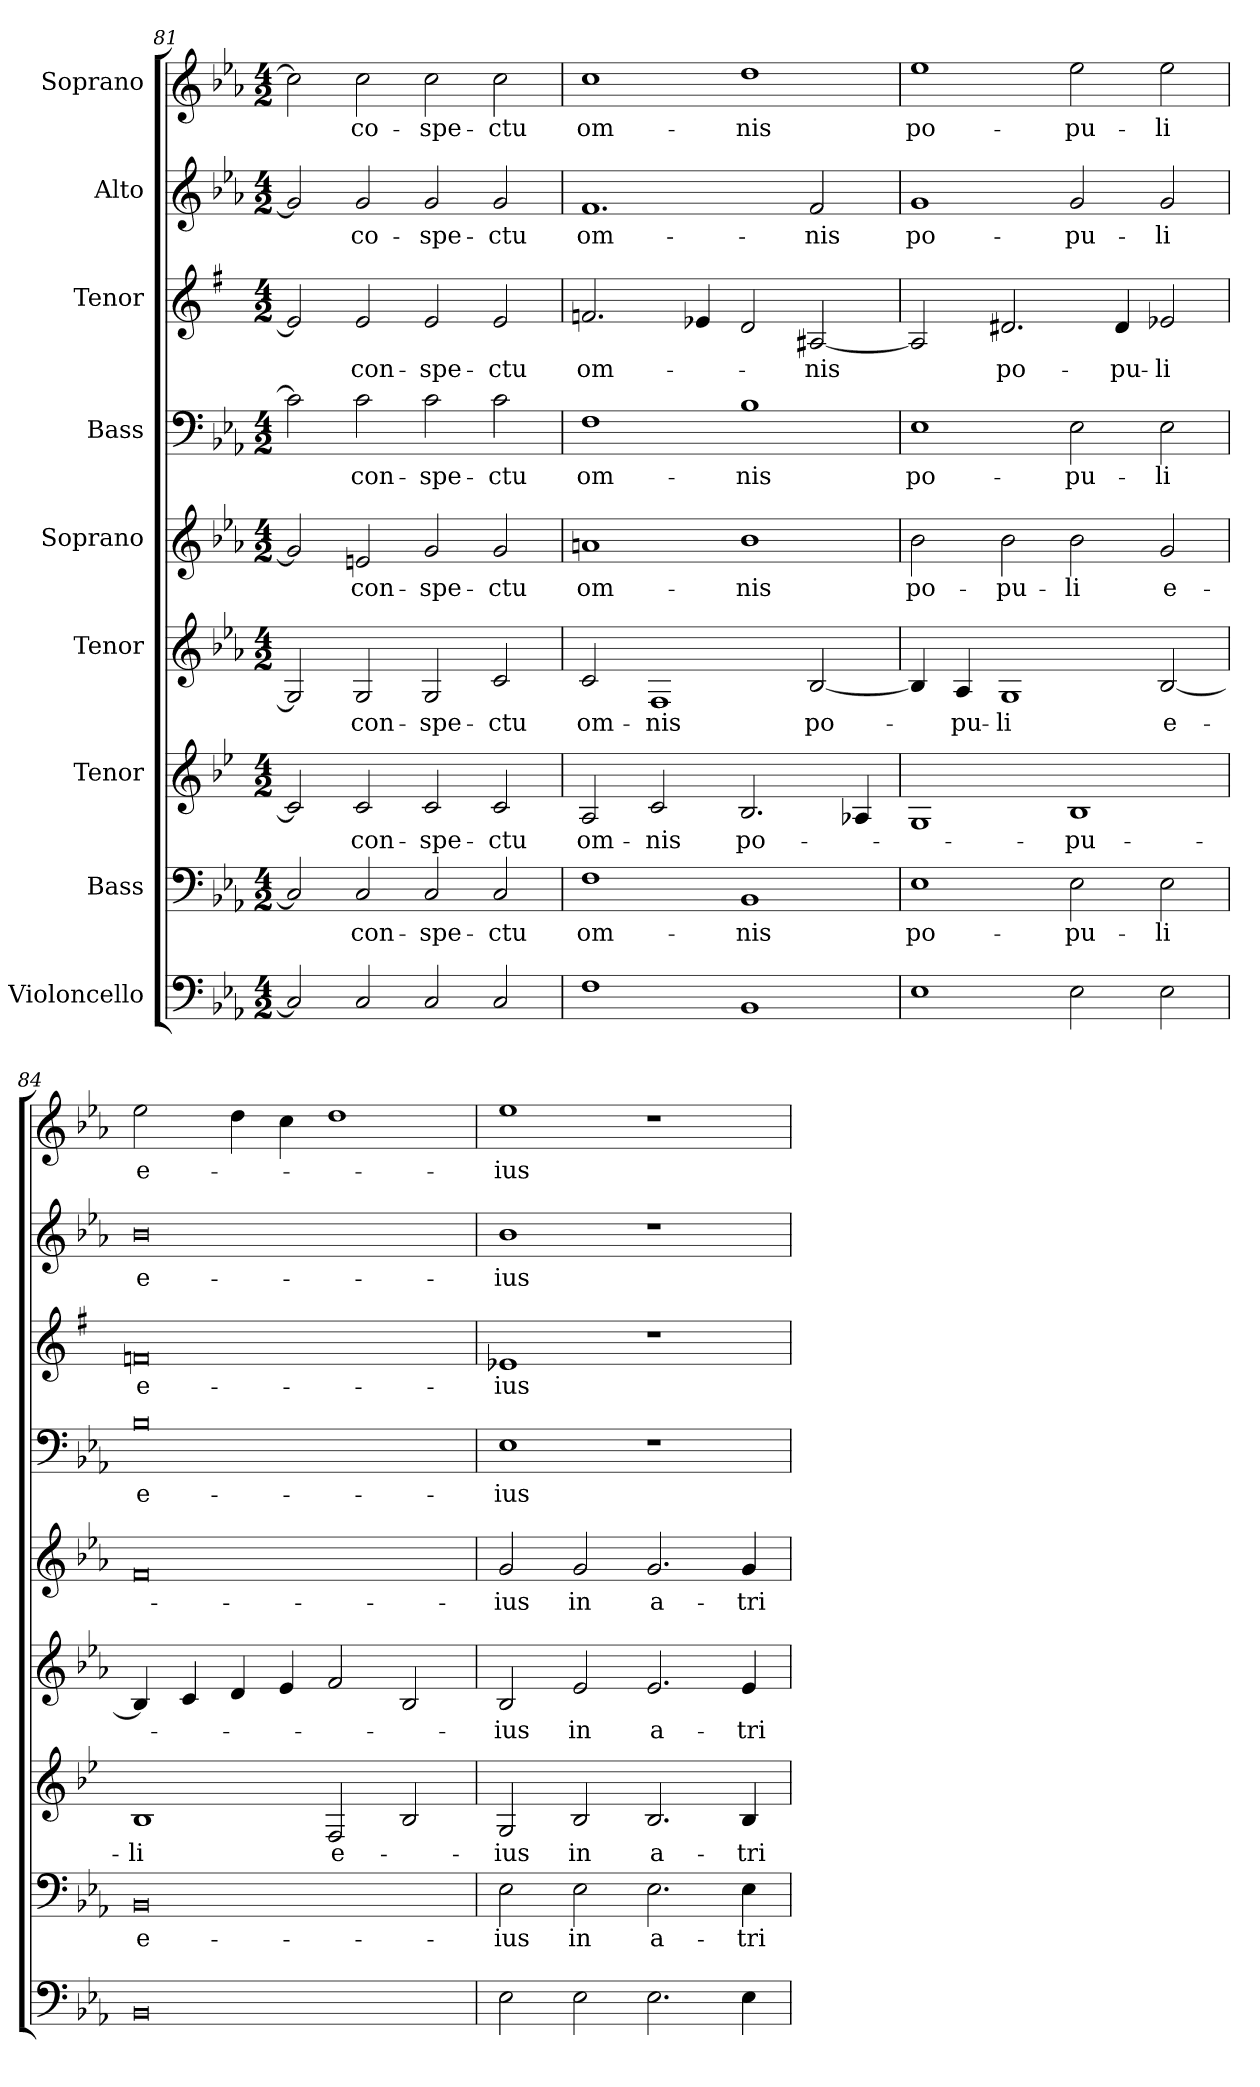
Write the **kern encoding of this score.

**kern	**kern	**text	**kern	**text	**kern	**text	**kern	**text	**kern	**text	**kern	**text	**kern	**text	**kern	**text
*part9	*part8	*part8	*part7	*part7	*part6	*part6	*part5	*part5	*part4	*part4	*part3	*part3	*part2	*part2	*part1	*part1
*staff9	*staff8	*staff8	*staff7	*staff7	*staff6	*staff6	*staff5	*staff5	*staff4	*staff4	*staff3	*staff3	*staff2	*staff2	*staff1	*staff1
*I"Violoncello	*I"Bass	*	*I"Tenor	*	*I"Tenor	*	*I"Soprano	*	*I"Bass	*	*I"Tenor	*	*I"Alto	*	*I"Soprano	*
*clefF4	*clefF4	*	*clefG2	*	*clefG2	*	*clefG2	*	*clefF4	*	*clefG2	*	*clefG2	*	*clefG2	*
*k[b-e-a-]	*k[b-e-a-]	*	*k[b-e-]	*	*k[b-e-a-]	*	*k[b-e-a-]	*	*k[b-e-a-]	*	*k[f#]	*	*k[b-e-a-]	*	*k[b-e-a-]	*
*M4/2	*M4/2	*	*M4/2	*	*M4/2	*	*M4/2	*	*M4/2	*	*M4/2	*	*M4/2	*	*M4/2	*
=81	=81	=81	=81	=81	=81	=81	=81	=81	=81	=81	=81	=81	=81	=81	=81	=81
2C/]	2C/]	.	2c/]	.	2G/]	.	2g/]	.	2c\]	.	2e/]	.	2g/]	.	2cc\]	.
2C/	2C/	con-	2c/	con-	2G/	con-	2en/	con-	2c\	con-	2e/	con-	2g/	-co-	2cc\	co-
2C/	2C/	-spe-	2c/	-spe-	2G/	-spe-	2g/	-spe-	2c\	-spe-	2e/	-spe-	2g/	-spe-	2cc\	-spe-
2C/	2C/	-ctu	2c/	-ctu	2c/	-ctu	2g/	-ctu	2c\	-ctu	2e/	-ctu	2g/	-ctu	2cc\	-ctu
=82	=82	=82	=82	=82	=82	=82	=82	=82	=82	=82	=82	=82	=82	=82	=82	=82
1F	1F	om-	2A/	om-	2c/	om-	1an	om-	1F	om-	2.fn/	om-	1.f	om-	1cc	om-
.	.	.	2c/	-nis	1F	-nis	.	.	.	.	.	.	.	.	.	.
.	.	.	.	.	.	.	.	.	.	.	4e-X/	.	.	.	.	.
1BB-	1BB-	-nis	2.B-/	po-	.	.	1b-	-nis	1B-	-nis	2d/	.	.	.	1dd	-nis
.	.	.	.	.	[2B-/	po-	.	.	.	.	[2A#X/	-nis	2f/	-nis	.	.
.	.	.	4A-X/	.	.	.	.	.	.	.	.	.	.	.	.	.
=83	=83	=83	=83	=83	=83	=83	=83	=83	=83	=83	=83	=83	=83	=83	=83	=83
1E-	1E-	po-	1G	.	4B-/]	.	2b-\	po-	1E-	po-	2A#/]	.	1g	po-	1ee-	po-
.	.	.	.	.	4A-/	-pu-	.	.	.	.	.	.	.	.	.	.
.	.	.	.	.	1G	-li	2b-\	-pu-	.	.	2.d#X/	po-	.	.	.	.
2E-\	2E-\	-pu-	1B-	-pu-	.	.	2b-\	-li	2E-\	-pu-	.	.	2g/	-pu-	2ee-\	-pu-
.	.	.	.	.	.	.	.	.	.	.	4d#/	-pu-	.	.	.	.
2E-\	2E-\	-li	.	.	[2B-/	e-	2g/	e-	2E-\	-li	2e-X/	-li	2g/	-li	2ee-\	-li
!!LO:PB:g=z
=84	=84	=84	=84	=84	=84	=84	=84	=84	=84	=84	=84	=84	=84	=84	=84	=84
0BB-	0BB-	e-	1B-	-li	4B-/]	.	0f	.	0B-	e-	0fn	e-	0b-	e-	2ee-\	e-
.	.	.	.	.	4c/	.	.	.	.	.	.	.	.	.	.	.
.	.	.	.	.	4d/	.	.	.	.	.	.	.	.	.	4dd\	.
.	.	.	.	.	4e-/	.	.	.	.	.	.	.	.	.	4cc\	.
.	.	.	2F/	e-	2f/	.	.	.	.	.	.	.	.	.	1dd	.
.	.	.	2B-/	.	2B-/	.	.	.	.	.	.	.	.	.	.	.
=85	=85	=85	=85	=85	=85	=85	=85	=85	=85	=85	=85	=85	=85	=85	=85	=85
2E-\	2E-\	-ius	2G/	-ius	2B-/	-ius	2g/	-ius	1E-	-ius	1e-X	-ius	1b-	-ius	1ee-	-ius
2E-\	2E-\	in	2B-/	in	2e-/	in	2g/	in	.	.	.	.	.	.	.	.
2.E-\	2.E-\	a-	2.B-/	a-	2.e-/	a-	2.g/	a-	1r	.	1r	.	1r	.	1r	.
4E-\	4E-\	-tri-	4B-/	-tri-	4e-/	-tri-	4g/	-tri-	.	.	.	.	.	.	.	.
=	=	=	=	=	=	=	=	=	=	=	=	=	=	=	=	=
*-	*-	*-	*-	*-	*-	*-	*-	*-	*-	*-	*-	*-	*-	*-	*-	*-
